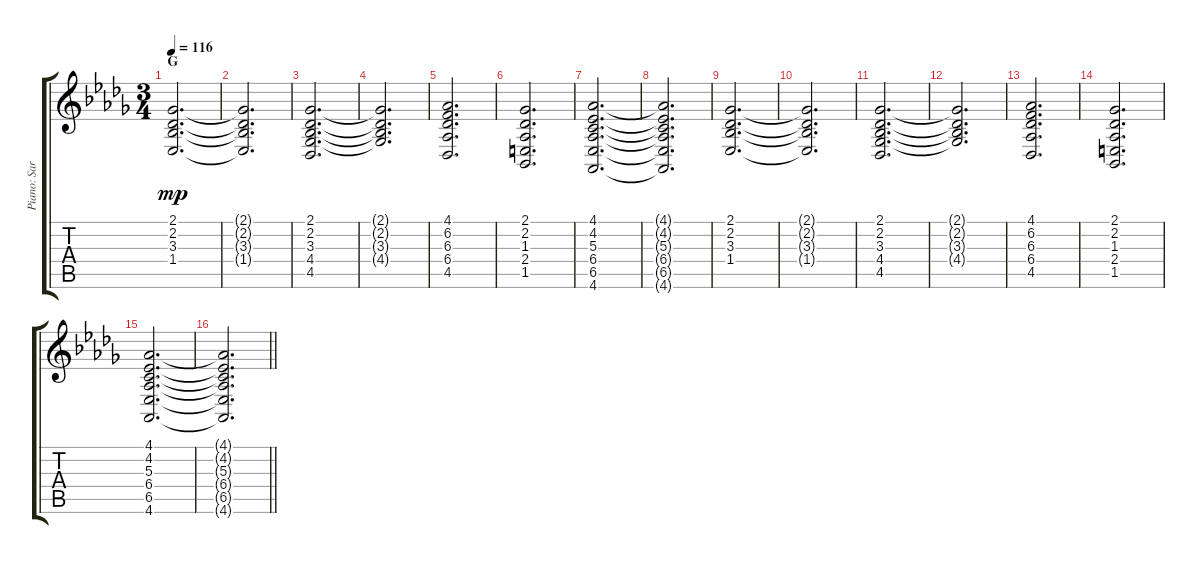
\track ("Piano: Sarah" "Piano: Sar") {instrument electricpiano1}
\staff {score tabs}
\tuning (E4 B3 G3 D3 A2 E2) {hide}
\ts (3 4)
\section ("" "G")
\tempo 116
\clef g2
\ks db
(2.1 2.2 3.3 1.4).2{d dy mp} |
(2.1{t} 2.2{t} 3.3{t} 1.4{t}).2{d} |
(2.1 2.2 3.3 4.4 4.5).2{d} |
(2.1{t} 2.2{t} 3.3{t} 4.4{t}).2{d} |
(4.1 6.2 6.3 6.4 4.5).2{d} |
(2.1 2.2 1.3 2.4 1.5).2{d} |
(4.1 4.2 5.3 6.4 6.5 4.6).2{d} |
(4.1{t} 4.2{t} 5.3{t} 6.4{t} 6.5{t} 4.6{t}).2{d} |
(2.1 2.2 3.3 1.4).2{d} |
(2.1{t} 2.2{t} 3.3{t} 1.4{t}).2{d} |
(2.1 2.2 3.3 4.4 4.5).2{d} |
(2.1{t} 2.2{t} 3.3{t} 4.4{t}).2{d} |
(4.1 6.2 6.3 6.4 4.5).2{d} |
(2.1 2.2 1.3 2.4 1.5).2{d} |
(4.1 4.2 5.3 6.4 6.5 4.6).2{d} |
\barLineRight lightlight
(4.1{t} 4.2{t} 5.3{t} 6.4{t} 6.5{t} 4.6{t}).2{d}
